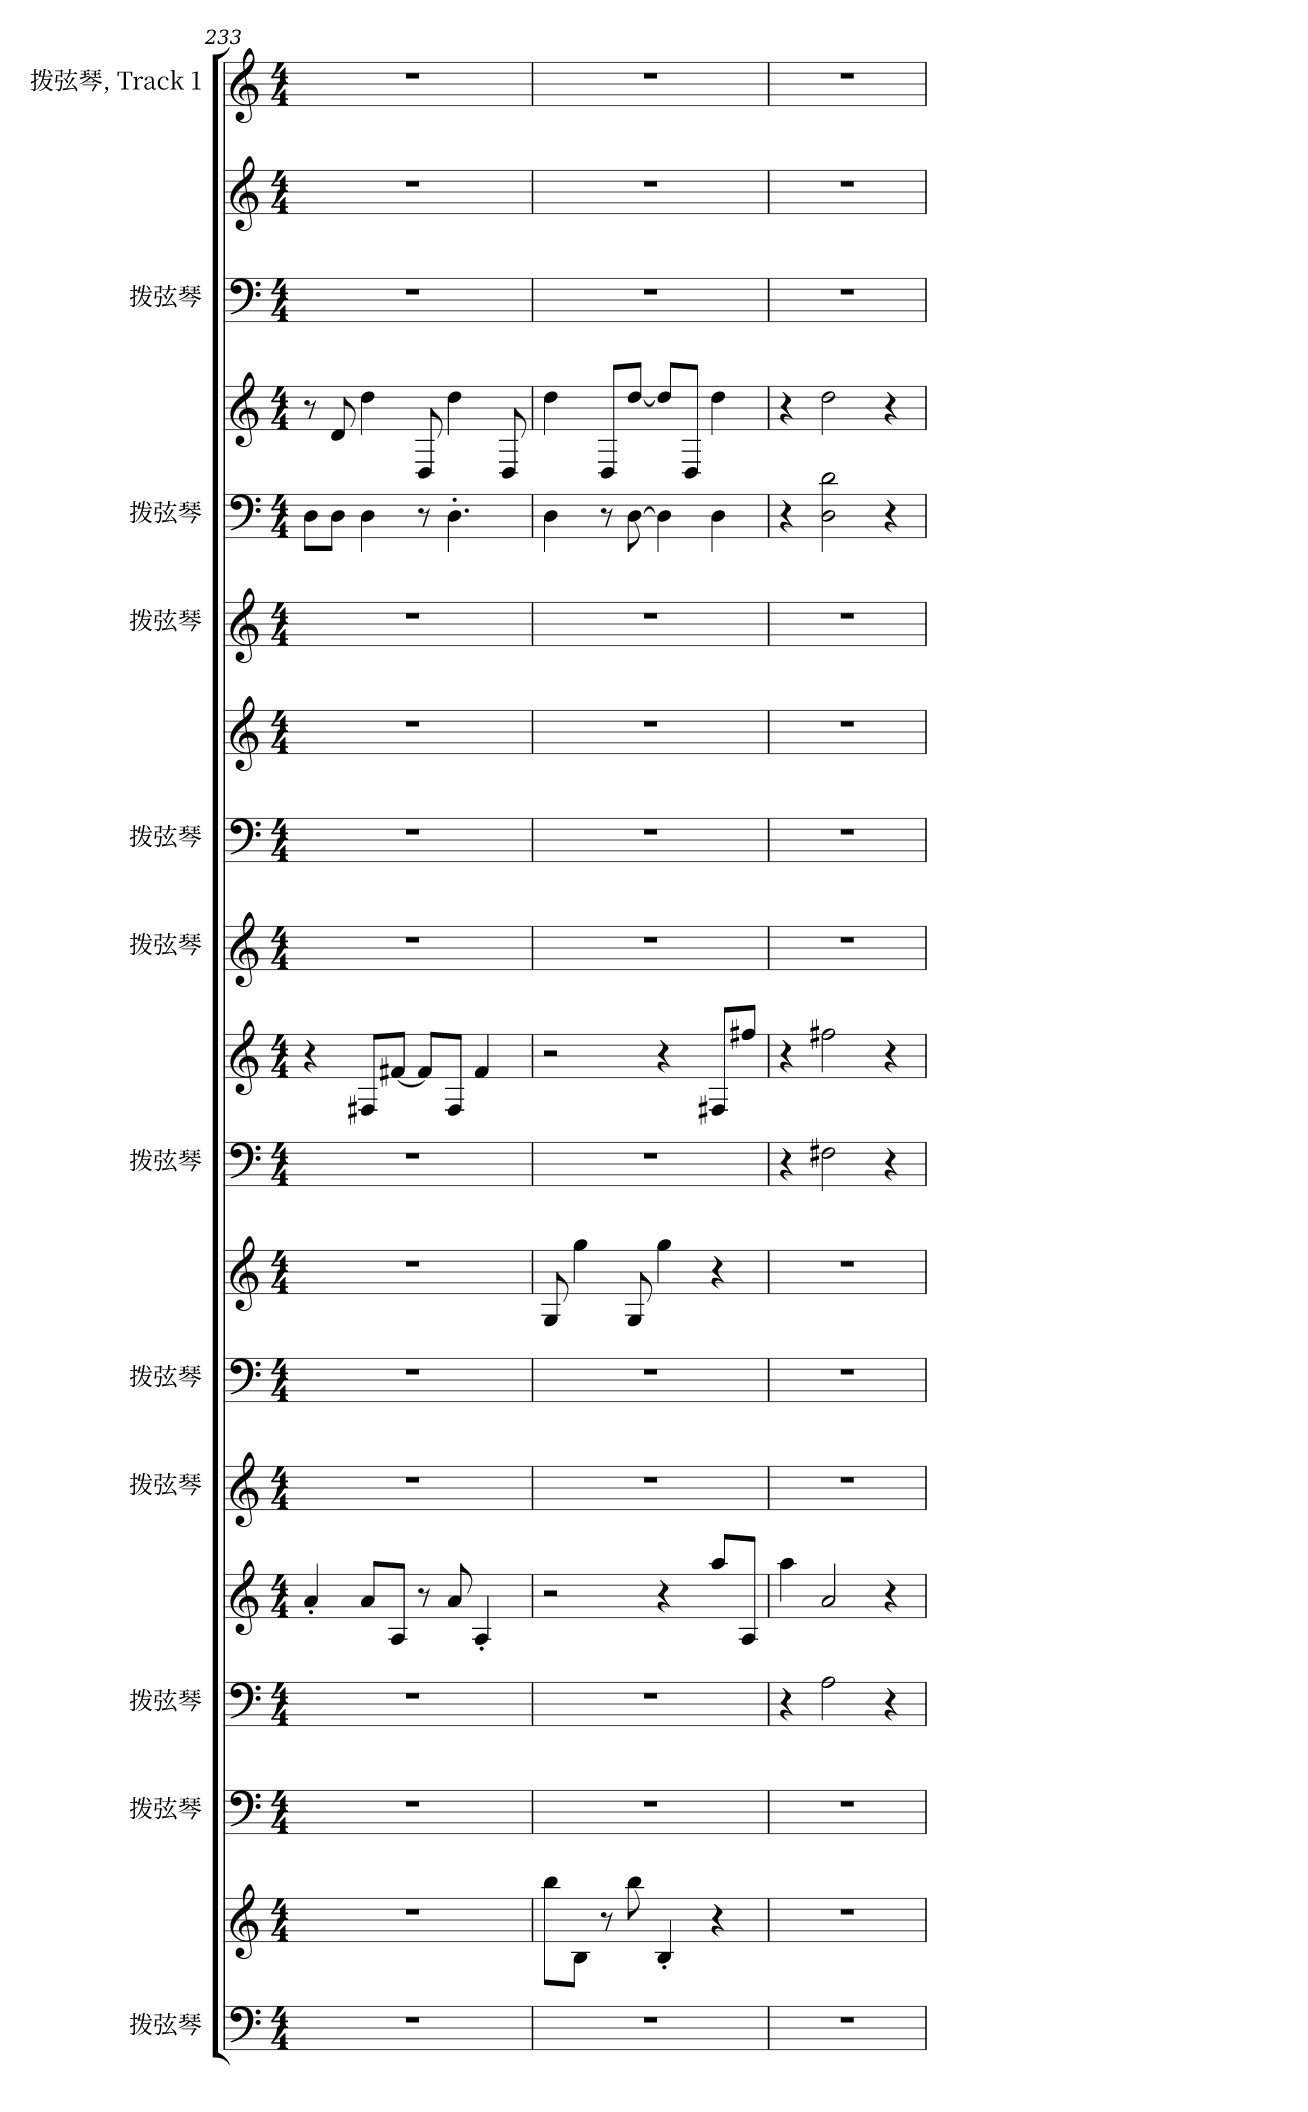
**kern	**kern	**kern	**kern	**kern	**kern	**kern	**kern	**kern	**kern	**kern	**kern	**kern	**kern	**kern	**kern	**kern	**kern	**kern
*part12	*part12	*part11	*part10	*part10	*part9	*part8	*part8	*part7	*part7	*part6	*part5	*part5	*part4	*part3	*part3	*part2	*part2	*part1
*staff19	*staff18	*staff17	*staff16	*staff15	*staff14	*staff13	*staff12	*staff11	*staff10	*staff9	*staff8	*staff7	*staff6	*staff5	*staff4	*staff3	*staff2	*staff1
*I"拨弦琴	*	*I"拨弦琴	*I"拨弦琴	*	*I"拨弦琴	*I"拨弦琴	*	*I"拨弦琴	*	*I"拨弦琴	*I"拨弦琴	*	*I"拨弦琴	*I"拨弦琴	*	*I"拨弦琴	*	*I"拨弦琴, Track 1
*clefF4	*clefG2	*clefF4	*clefF4	*clefG2	*clefG2	*clefF4	*clefG2	*clefF4	*clefG2	*clefG2	*clefF4	*clefG2	*clefG2	*clefF4	*clefG2	*clefF4	*clefG2	*clefG2
*k[]	*k[]	*k[]	*k[]	*k[]	*k[]	*k[]	*k[]	*k[]	*k[]	*k[]	*k[]	*k[]	*k[]	*k[]	*k[]	*k[]	*k[]	*k[]
*M4/4	*M4/4	*M4/4	*M4/4	*M4/4	*M4/4	*M4/4	*M4/4	*M4/4	*M4/4	*M4/4	*M4/4	*M4/4	*M4/4	*M4/4	*M4/4	*M4/4	*M4/4	*M4/4
=233	=233	=233	=233	=233	=233	=233	=233	=233	=233	=233	=233	=233	=233	=233	=233	=233	=233	=233
1r	1r	1r	1r	4a'/	1r	1r	1r	1r	4r	1r	1r	1r	1r	8D\L	8r	1r	1r	1r
.	.	.	.	.	.	.	.	.	.	.	.	.	.	8D\J	8d/	.	.	.
.	.	.	.	8a/L	.	.	.	.	8F#X/L	.	.	.	.	4D\	4dd\	.	.	.
.	.	.	.	8A/J	.	.	.	.	[8f#X/J	.	.	.	.	.	.	.	.	.
.	.	.	.	8r	.	.	.	.	8f#/L]	.	.	.	.	8r	8D/	.	.	.
.	.	.	.	8a/	.	.	.	.	8F#/J	.	.	.	.	4.D'\	4dd\	.	.	.
.	.	.	.	4A'/	.	.	.	.	4f#/	.	.	.	.	.	.	.	.	.
.	.	.	.	.	.	.	.	.	.	.	.	.	.	.	8D/	.	.	.
=234	=234	=234	=234	=234	=234	=234	=234	=234	=234	=234	=234	=234	=234	=234	=234	=234	=234	=234
1r	8bb\L	1r	1r	2r	1r	1r	8G/	1r	2r	1r	1r	1r	1r	4D\	4dd\	1r	1r	1r
.	8B\J	.	.	.	.	.	4gg\	.	.	.	.	.	.	.	.	.	.	.
.	8r	.	.	.	.	.	.	.	.	.	.	.	.	8r	8D/L	.	.	.
.	8bb\	.	.	.	.	.	8G/	.	.	.	.	.	.	[8D\	[8dd/J	.	.	.
.	4B'/	.	.	4r	.	.	4gg\	.	4r	.	.	.	.	4D\]	8dd/L]	.	.	.
.	.	.	.	.	.	.	.	.	.	.	.	.	.	.	8D/J	.	.	.
.	4r	.	.	8aa/L	.	.	4r	.	8F#X/L	.	.	.	.	4D\	4dd\	.	.	.
.	.	.	.	8A/J	.	.	.	.	8ff#X/J	.	.	.	.	.	.	.	.	.
=235	=235	=235	=235	=235	=235	=235	=235	=235	=235	=235	=235	=235	=235	=235	=235	=235	=235	=235
1r	1r	1r	4r	4aa\	1r	1r	1r	4r	4r	1r	1r	1r	1r	4r	4r	1r	1r	1r
.	.	.	2A\	2a/	.	.	.	2F#X\	2ff#X\	.	.	.	.	2D\ 2d\	2dd\	.	.	.
.	.	.	4r	4r	.	.	.	4r	4r	.	.	.	.	4r	4r	.	.	.
=	=	=	=	=	=	=	=	=	=	=	=	=	=	=	=	=	=	=
*-	*-	*-	*-	*-	*-	*-	*-	*-	*-	*-	*-	*-	*-	*-	*-	*-	*-	*-
